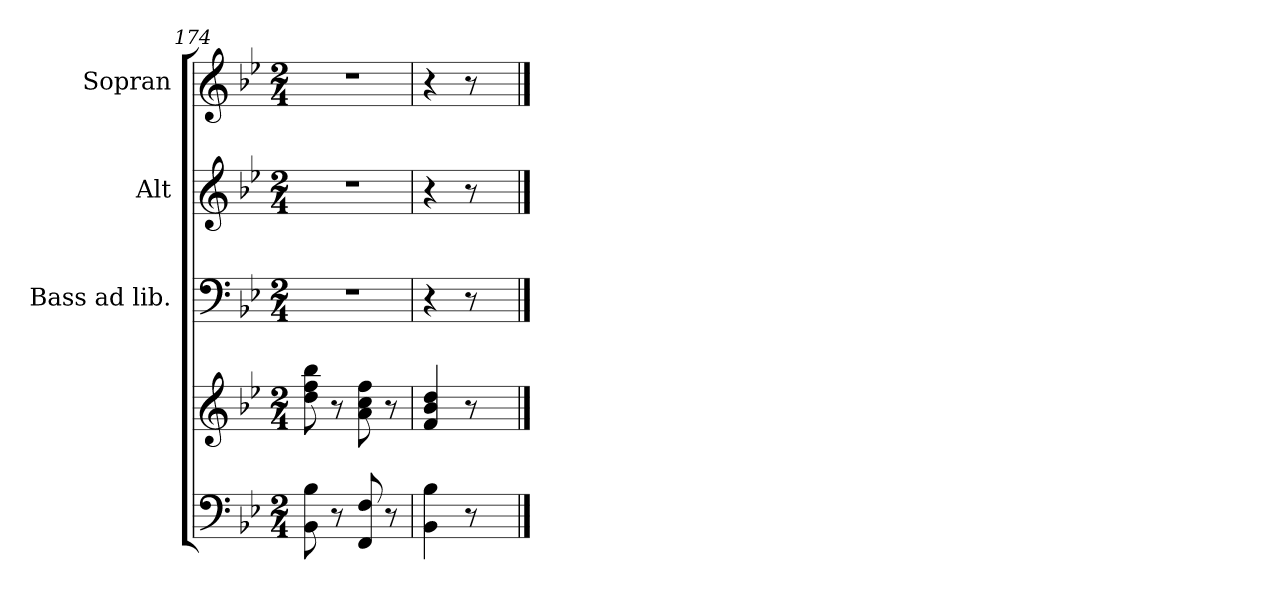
**kern	**kern	**kern	**kern	**kern
*part4	*part4	*part3	*part2	*part1
*staff5	*staff4	*staff3	*staff2	*staff1
*	*	*I"Bass ad lib.	*I"Alt	*I"Sopran
*	*	*I'B.	*I'A.	*I'S.
*clefF4	*clefG2	*clefF4	*clefG2	*clefG2
*k[b-e-]	*k[b-e-]	*k[b-e-]	*k[b-e-]	*k[b-e-]
*B-:	*B-:	*B-:	*B-:	*B-:
*M2/4	*M2/4	*M2/4	*M2/4	*M2/4
=174	=174	=174	=174	=174
8BB-\ 8B-\	8dd\ 8ff\ 8bb-\	2r	2r	2r
8r	8r	.	.	.
8FF/ 8F/	8a\ 8cc\ 8ff\	.	.	.
8r	8r	.	.	.
=175	=175	=175	=175	=175
4BB-\ 4B-\	4f/ 4b-/ 4dd/	4r	4r	4r
8r	8r	8r	8r	8r
8ryy	8ryy	8ryy	8ryy	8ryy
==	==	==	==	==
*-	*-	*-	*-	*-
